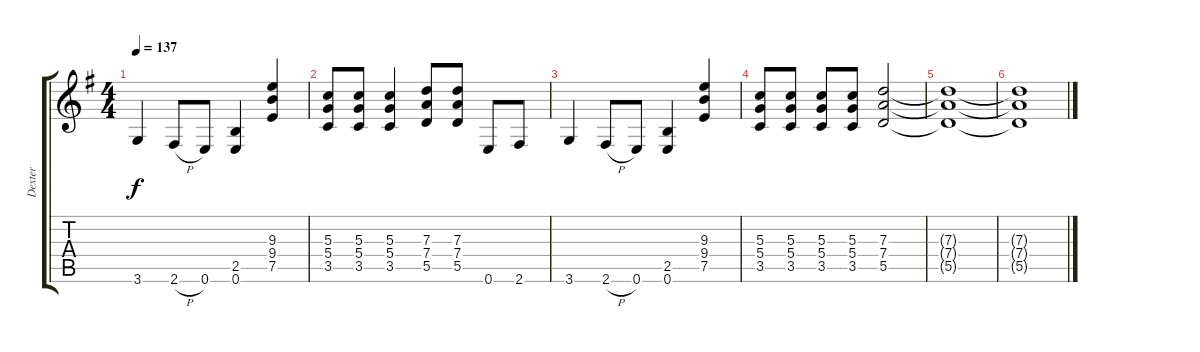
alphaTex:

\track ("Dexter" "Dexter") {instrument distortionguitar}
\staff {score tabs}
\tuning (E4 B3 G3 D3 A2 E2) {hide}
\ts (4 4)
\tempo 137
\clef g2
\ks eminor
3.6.4{dy f} 2.6{h}.8 0.6.8 (2.5 0.6).4 (9.3 9.4 7.5).4 |
(5.3 5.4 3.5).8 (5.3 5.4 3.5).8 (5.3 5.4 3.5).4 (7.3 7.4 5.5).8 (7.3 7.4 5.5).8 0.6.8 2.6.8 |
3.6.4 2.6{h}.8 0.6.8 (2.5 0.6).4 (9.3 9.4 7.5).4 |
(5.3 5.4 3.5).8 (5.3 5.4 3.5).8 (5.3 5.4 3.5).8 (5.3 5.4 3.5).8 (7.3 7.4 5.5).2 |
(7.3{t} 7.4{t} 5.5{t}).1 |
(7.3{t} 7.4{t} 5.5{t}).1
